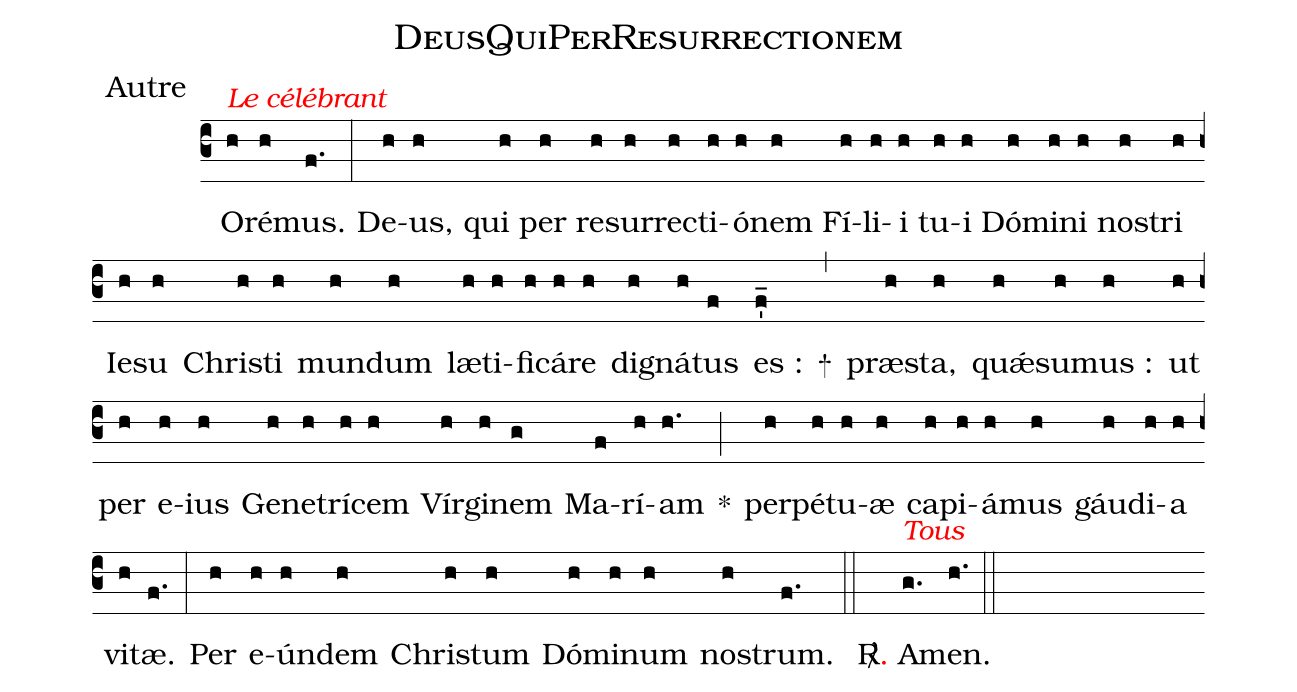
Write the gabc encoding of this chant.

name:DeusQuiPerResurrectionem;
office-part:Autre;
%%
(c3) <alt>\rubrique{Le célébrant}</alt>
O(h)ré(h)mus.(f.) (:)

De(h)us,(h) qui(h) per(h) re(h)sur(h)re(h)cti(h)ó(h)nem(h) Fí(h)li(h)i(h) tu(h)i(h) Dó(h)mi(h)ni(h) no(h)stri(h) Ie(h)su(h) Chri(h)sti(h) mun(h)dum(h) læ(h)ti(h)fi(h)cá(h)re(h) di(h)gná(h)tus(f) es :(f'_) +(,) præ(h)sta,(h) qu<sp>'ae</sp>(h)su(h)mus :(h) ut(h) per(h) e(h)ius(h) Ge(h)ne(h)trí(h)cem(h) Vír(h)gi(h)nem(g) Ma(f)rí(h)am(h.) *(;)
per(h)pé(h)tu(h)æ(h) ca(h)pi(h)á(h)mus(h) gáu(h)di(h)a(h) vi(h)tæ.(f.) (:)

Per(h) e(h)ún(h)dem(h) Chri(h)stum(h) Dó(h)mi(h)num(h) no(h)strum.(f.) (::)

<alt>\rubrique{Tous}</alt>
<sp>R/</sp><v>{\red.}</v> {A}(g.)men.(h.) (::)
